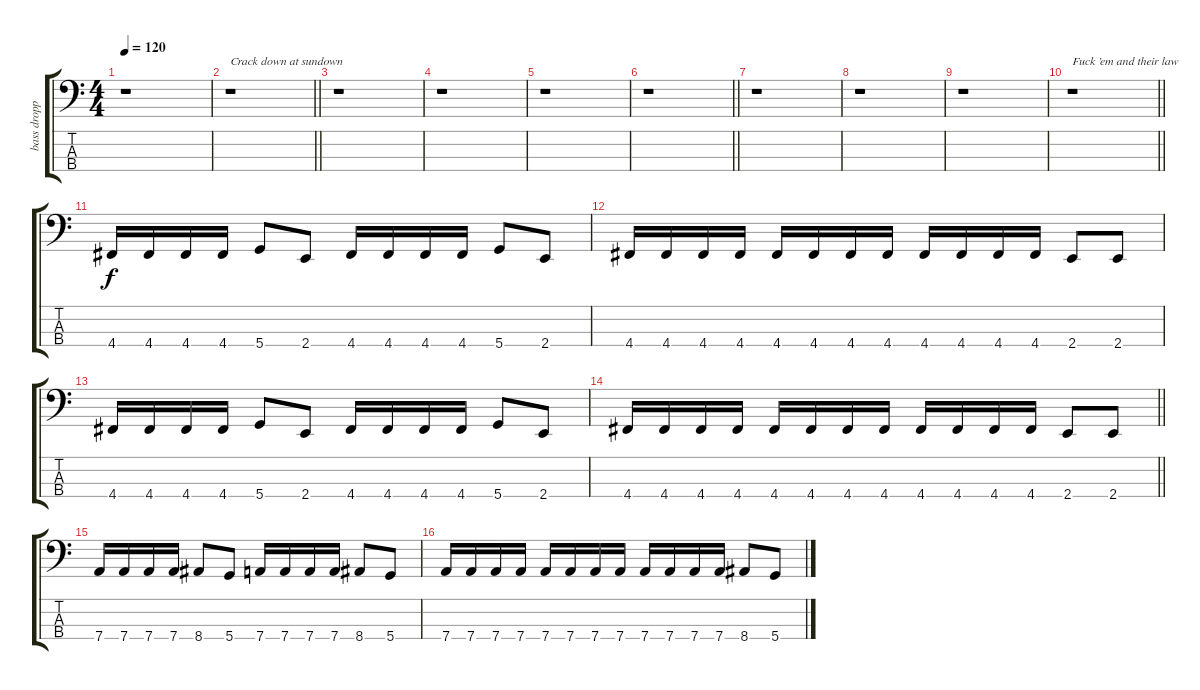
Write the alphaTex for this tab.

\track ("bass dropped D" "bass dropp") {instrument electricbassfinger}
\staff {score tabs}
\tuning (G2 D2 A1 D1) {hide}
\ts (4 4)
\tempo 120
\clef f4
\ks c
r.1{dy f} |
\barLineRight lightlight
r.1{txt "Crack down at sundown "} |
r.1 |
r.1 |
r.1 |
\barLineRight lightlight
r.1 |
r.1 |
r.1 |
r.1 |
\barLineRight lightlight
r.1{txt "Fuck ’em and their law "} |
4.4.16 4.4.16 4.4.16 4.4.16 5.4.8 2.4.8 4.4.16 4.4.16 4.4.16 4.4.16 5.4.8 2.4.8 |
4.4.16 4.4.16 4.4.16 4.4.16 4.4.16 4.4.16 4.4.16 4.4.16 4.4.16 4.4.16 4.4.16 4.4.16 2.4.8 2.4.8 |
4.4.16 4.4.16 4.4.16 4.4.16 5.4.8 2.4.8 4.4.16 4.4.16 4.4.16 4.4.16 5.4.8 2.4.8 |
\barLineRight lightlight
4.4.16 4.4.16 4.4.16 4.4.16 4.4.16 4.4.16 4.4.16 4.4.16 4.4.16 4.4.16 4.4.16 4.4.16 2.4.8 2.4.8 |
7.4.16 7.4.16 7.4.16 7.4.16 8.4.8 5.4.8 7.4.16 7.4.16 7.4.16 7.4.16 8.4.8 5.4.8 |
7.4.16 7.4.16 7.4.16 7.4.16 7.4.16 7.4.16 7.4.16 7.4.16 7.4.16 7.4.16 7.4.16 7.4.16 8.4.8 5.4.8
